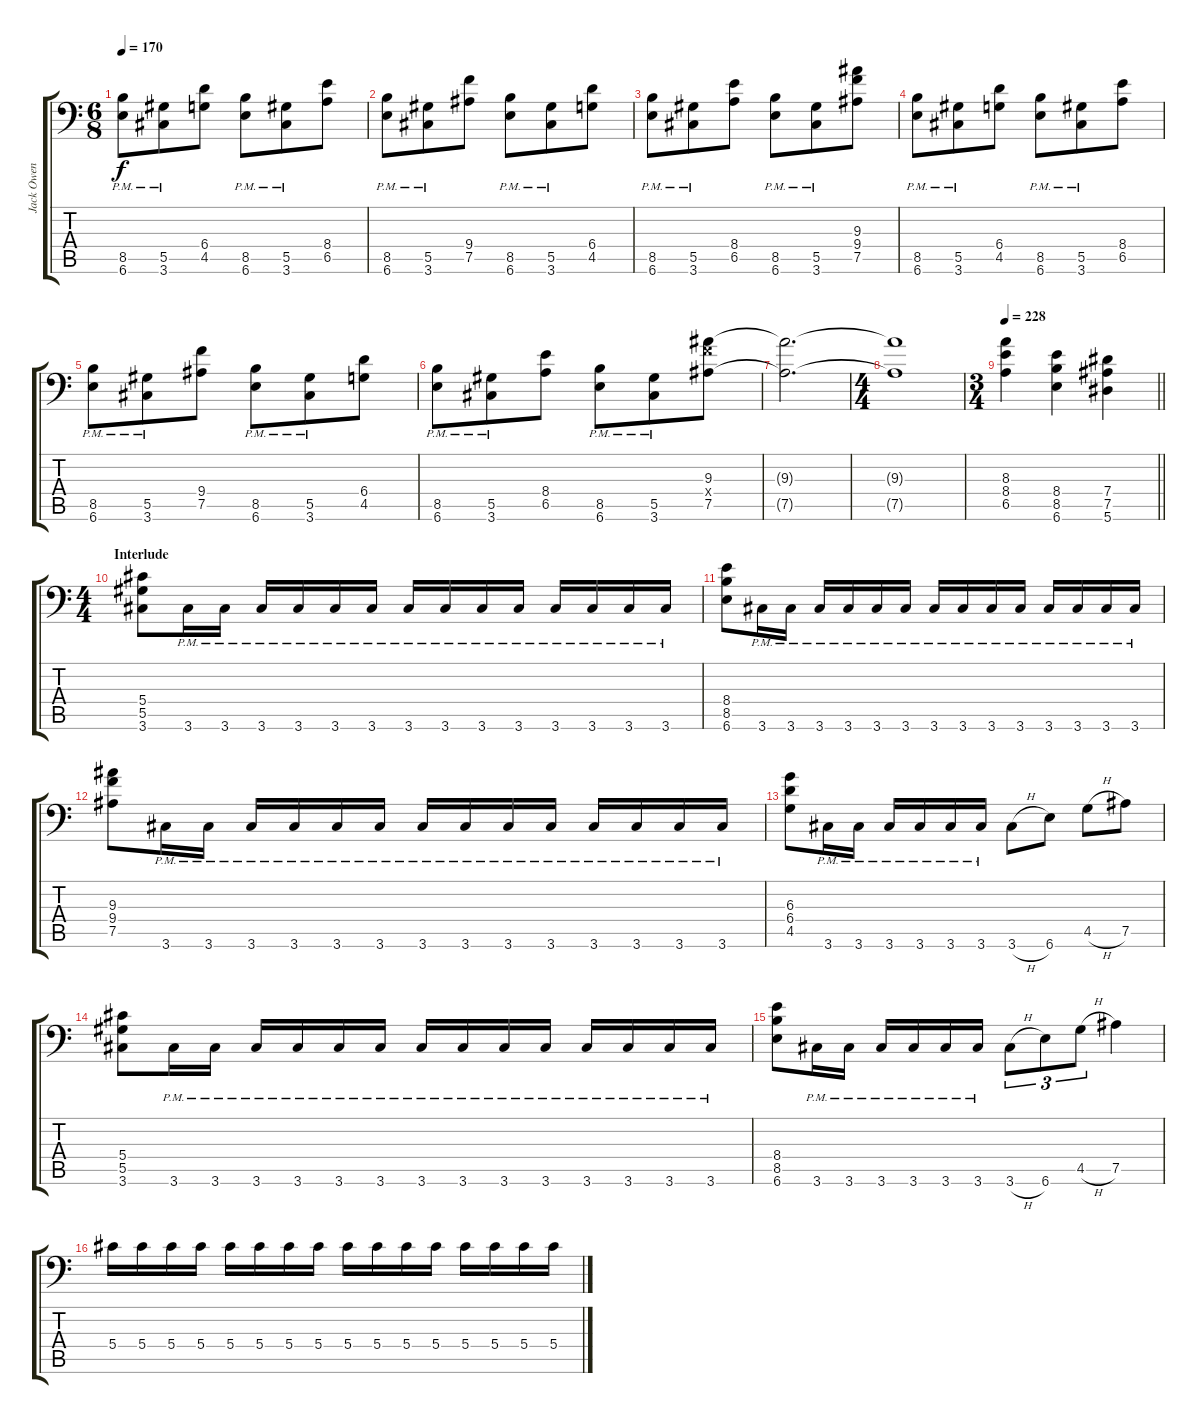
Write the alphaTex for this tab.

\track ("Jack Owen" "Jack Owen") {instrument distortionguitar}
\staff {score tabs}
\tuning (Bb3 F3 Db3 Ab2 Eb2 Bb1) {hide}
\ts (6 8)
\tempo 170
\clef f4
\ks c
(8.5{pm} 6.6{pm}).8{dy f} (5.5{pm} 3.6{pm}).8 (6.4 4.5).8 (8.5{pm} 6.6{pm}).8 (5.5{pm} 3.6{pm}).8 (8.4 6.5).8 |
(8.5{pm} 6.6{pm}).8 (5.5{pm} 3.6{pm}).8 (9.4 7.5).8 (8.5{pm} 6.6{pm}).8 (5.5{pm} 3.6{pm}).8 (6.4 4.5).8 |
(8.5{pm} 6.6{pm}).8 (5.5{pm} 3.6{pm}).8 (8.4 6.5).8 (8.5{pm} 6.6{pm}).8 (5.5{pm} 3.6{pm}).8 (9.3 9.4 7.5).8 |
(8.5{pm} 6.6{pm}).8 (5.5{pm} 3.6{pm}).8 (6.4 4.5).8 (8.5{pm} 6.6{pm}).8 (5.5{pm} 3.6{pm}).8 (8.4 6.5).8 |
(8.5{pm} 6.6{pm}).8 (5.5{pm} 3.6{pm}).8 (9.4 7.5).8 (8.5{pm} 6.6{pm}).8 (5.5{pm} 3.6{pm}).8 (6.4 4.5).8 |
(8.5{pm} 6.6{pm}).8 (5.5{pm} 3.6{pm}).8 (8.4 6.5).8 (8.5{pm} 6.6{pm}).8 (5.5{pm} 3.6{pm}).8 (9.3 9.4{x} 7.5).8 |
(9.3{t} 7.5{t}).2{d} |
\ts (4 4)
(9.3{t} 7.5{t}).1 |
\ts (3 4)
\tempo 228
\barLineRight lightlight
(8.3 8.4 6.5).4 (8.4 8.5 6.6).4 (7.4 7.5 5.6).4 |
\ts (4 4)
\section ("" "Interlude")
(5.4 5.5 3.6).8 3.6{pm}.16 3.6{pm}.16 3.6{pm}.16 3.6{pm}.16 3.6{pm}.16 3.6{pm}.16 3.6{pm}.16 3.6{pm}.16 3.6{pm}.16 3.6{pm}.16 3.6{pm}.16 3.6{pm}.16 3.6{pm}.16 3.6{pm}.16 |
(8.4 8.5 6.6).8 3.6{pm}.16 3.6{pm}.16 3.6{pm}.16 3.6{pm}.16 3.6{pm}.16 3.6{pm}.16 3.6{pm}.16 3.6{pm}.16 3.6{pm}.16 3.6{pm}.16 3.6{pm}.16 3.6{pm}.16 3.6{pm}.16 3.6{pm}.16 |
(9.3 9.4 7.5).8 3.6{pm}.16 3.6{pm}.16 3.6{pm}.16 3.6{pm}.16 3.6{pm}.16 3.6{pm}.16 3.6{pm}.16 3.6{pm}.16 3.6{pm}.16 3.6{pm}.16 3.6{pm}.16 3.6{pm}.16 3.6{pm}.16 3.6{pm}.16 |
(6.3 6.4 4.5).8 3.6{pm}.16 3.6{pm}.16 3.6{pm}.16 3.6{pm}.16 3.6{pm}.16 3.6{pm}.16 3.6{h}.8 6.6.8 4.5{h}.8 7.5.8 |
(5.4 5.5 3.6).8 3.6{pm}.16 3.6{pm}.16 3.6{pm}.16 3.6{pm}.16 3.6{pm}.16 3.6{pm}.16 3.6{pm}.16 3.6{pm}.16 3.6{pm}.16 3.6{pm}.16 3.6{pm}.16 3.6{pm}.16 3.6{pm}.16 3.6{pm}.16 |
(8.4 8.5 6.6).8 3.6{pm}.16 3.6{pm}.16 3.6{pm}.16 3.6{pm}.16 3.6{pm}.16 3.6{pm}.16 3.6{h}.8{tu (3 2)} 6.6.8{tu (3 2)} 4.5{h}.8{tu (3 2)} 7.5.4 |
5.4.16 5.4.16 5.4.16 5.4.16 5.4.16 5.4.16 5.4.16 5.4.16 5.4.16 5.4.16 5.4.16 5.4.16 5.4.16 5.4.16 5.4.16 5.4.16
